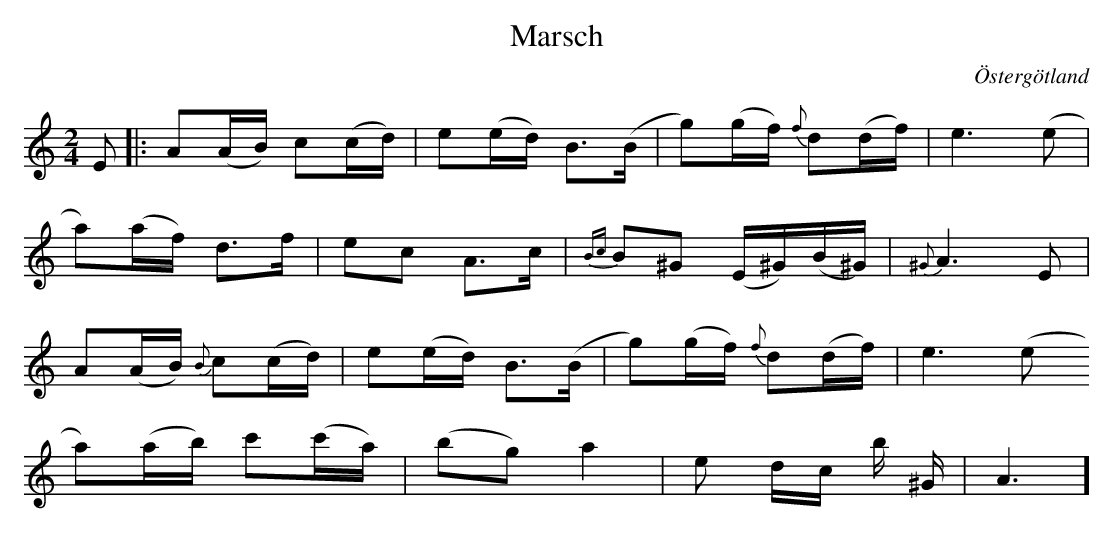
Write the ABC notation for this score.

X:1
T:Marsch
O:Östergötland
M: 2/4
L: 1/16
K: Am
E2 |: A2(AB) c2(cd) | e2(ed) B3(B | g2)(gf){f} d2(df) | e6 (e2 |
a2)(af) d3f | e2c2 A3c |{Bc} B2^G2 (E^G)(B^G)|{^G} A6 E2 |
A2(AB){B} c2(cd) | e2(ed) B3(B | g2)(gf){f} d2(df) | e6 (e2
a2)(ab) c'2(c'a) | (b2g2) a4 | e2 dc b ^G| A6]
